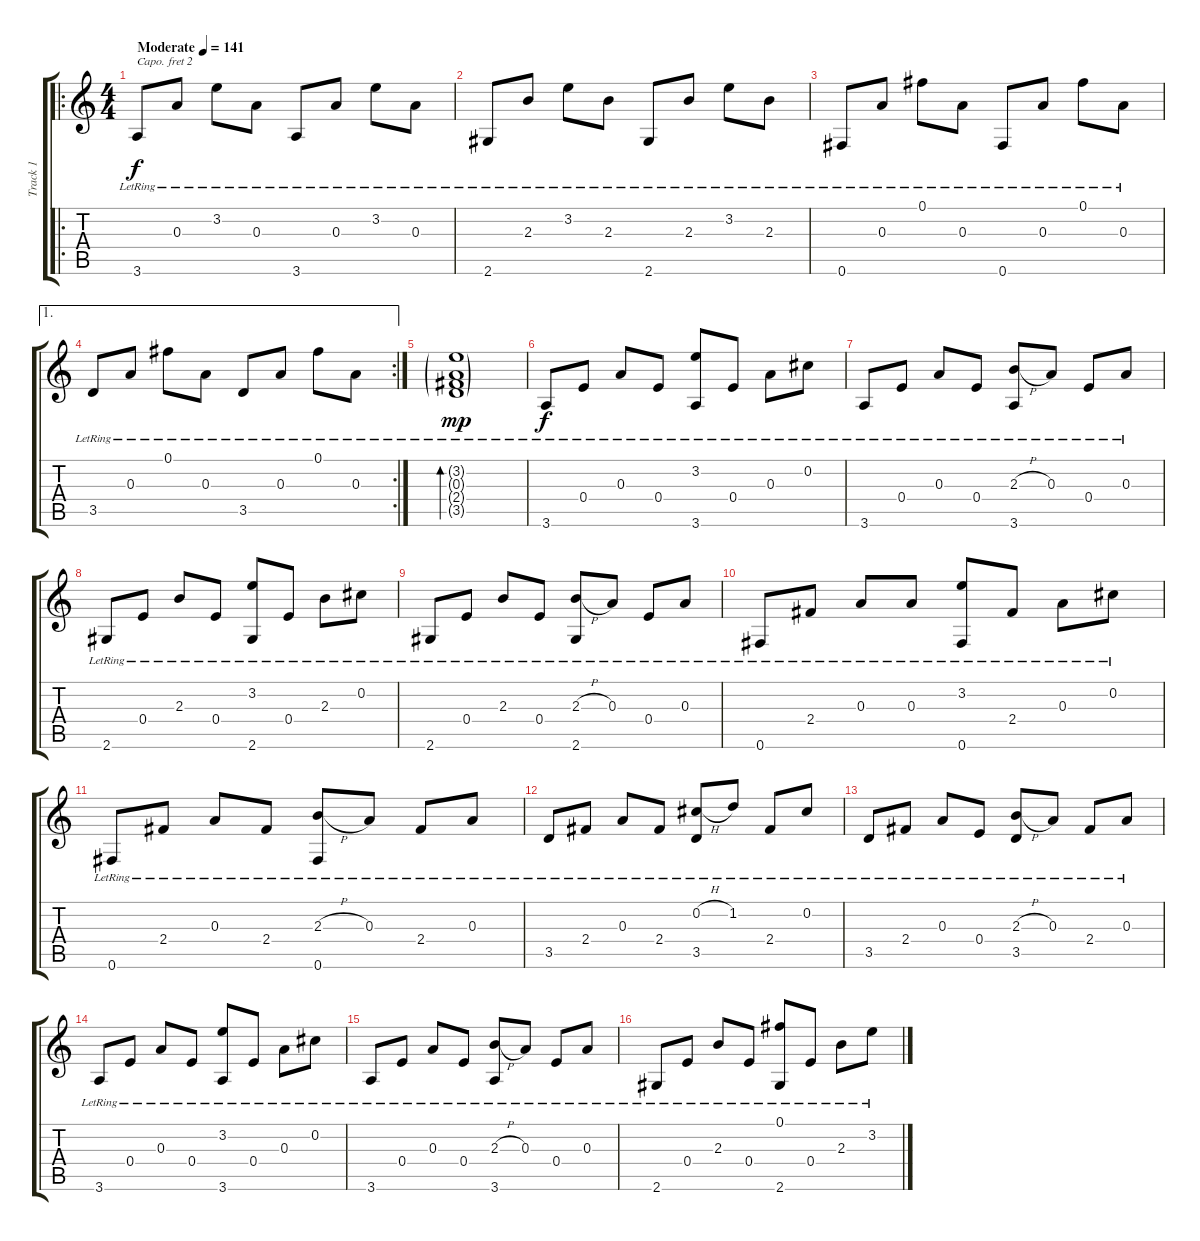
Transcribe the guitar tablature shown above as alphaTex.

\track ("Track 1" "Track 1") {instrument acousticguitarsteel}
\staff {score tabs}
\capo 2
\tuning (E4 B3 G3 D3 A2 E2) {hide}
\ro
\ts (4 4)
\tempo (141 "Moderate")
\clef g2
\ks c
3.6{lr}.8{dy f instrument acousticguitarsteel} 0.3{lr}.8 3.2{lr}.8 0.3{lr}.8 3.6{lr}.8 0.3{lr}.8 3.2{lr}.8 0.3{lr}.8 |
2.6{lr}.8 2.3{lr}.8 3.2{lr}.8 2.3{lr}.8 2.6{lr}.8 2.3{lr}.8 3.2{lr}.8 2.3{lr}.8 |
0.6{lr}.8 0.3{lr}.8 0.1{lr}.8 0.3{lr}.8 0.6{lr}.8 0.3{lr}.8 0.1{lr}.8 0.3{lr}.8 |
\ae 1
\rc 2
3.5{lr}.8 0.3{lr}.8 0.1{lr}.8 0.3{lr}.8 3.5{lr}.8 0.3{lr}.8 0.1{lr}.8 0.3{lr}.8 |
(3.2{g lr} 0.3{g lr} 2.4{g lr} 3.5{g lr}).1{bd 240 dy mp} |
3.6{lr}.8{dy f} 0.4{lr}.8 0.3{lr}.8 0.4{lr}.8 (3.2{lr} 3.6{lr}).8 0.4{lr}.8 0.3{lr}.8 0.2{lr}.8 |
3.6{lr}.8 0.4{lr}.8 0.3{lr}.8 0.4{lr}.8 (2.3{h lr} 3.6{lr}).8 0.3{lr}.8 0.4{lr}.8 0.3{lr}.8 |
2.6{lr}.8 0.4{lr}.8 2.3{lr}.8 0.4{lr}.8 (3.2{lr} 2.6{lr}).8 0.4{lr}.8 2.3{lr}.8 0.2{lr}.8 |
2.6{lr}.8 0.4{lr}.8 2.3{lr}.8 0.4{lr}.8 (2.3{h lr} 2.6{lr}).8 0.3{lr}.8 0.4{lr}.8 0.3{lr}.8 |
0.6{lr}.8 2.4{lr}.8 0.3{lr}.8 0.3{lr}.8 (3.2{lr} 0.6{lr}).8 2.4{lr}.8 0.3{lr}.8 0.2{lr}.8 |
0.6{lr}.8 2.4{lr}.8 0.3{lr}.8 2.4{lr}.8 (2.3{h lr} 0.6{lr}).8 0.3{lr}.8 2.4{lr}.8 0.3{lr}.8 |
3.5{lr}.8 2.4{lr}.8 0.3{lr}.8 2.4{lr}.8 (0.2{h lr} 3.5{lr}).8 1.2{lr}.8 2.4{lr}.8 0.2{lr}.8 |
3.5{lr}.8 2.4{lr}.8 0.3{lr}.8 0.4{lr}.8 (2.3{h lr} 3.5{lr}).8 0.3{lr}.8 2.4{lr}.8 0.3{lr}.8 |
3.6{lr}.8 0.4{lr}.8 0.3{lr}.8 0.4{lr}.8 (3.2{lr} 3.6{lr}).8 0.4{lr}.8 0.3{lr}.8 0.2{lr}.8 |
3.6{lr}.8 0.4{lr}.8 0.3{lr}.8 0.4{lr}.8 (2.3{h lr} 3.6{lr}).8 0.3{lr}.8 0.4{lr}.8 0.3{lr}.8 |
2.6{lr}.8 0.4{lr}.8 2.3{lr}.8 0.4{lr}.8 (0.1{lr} 2.6{lr}).8 0.4{lr}.8 2.3{lr}.8 3.2{lr}.8
